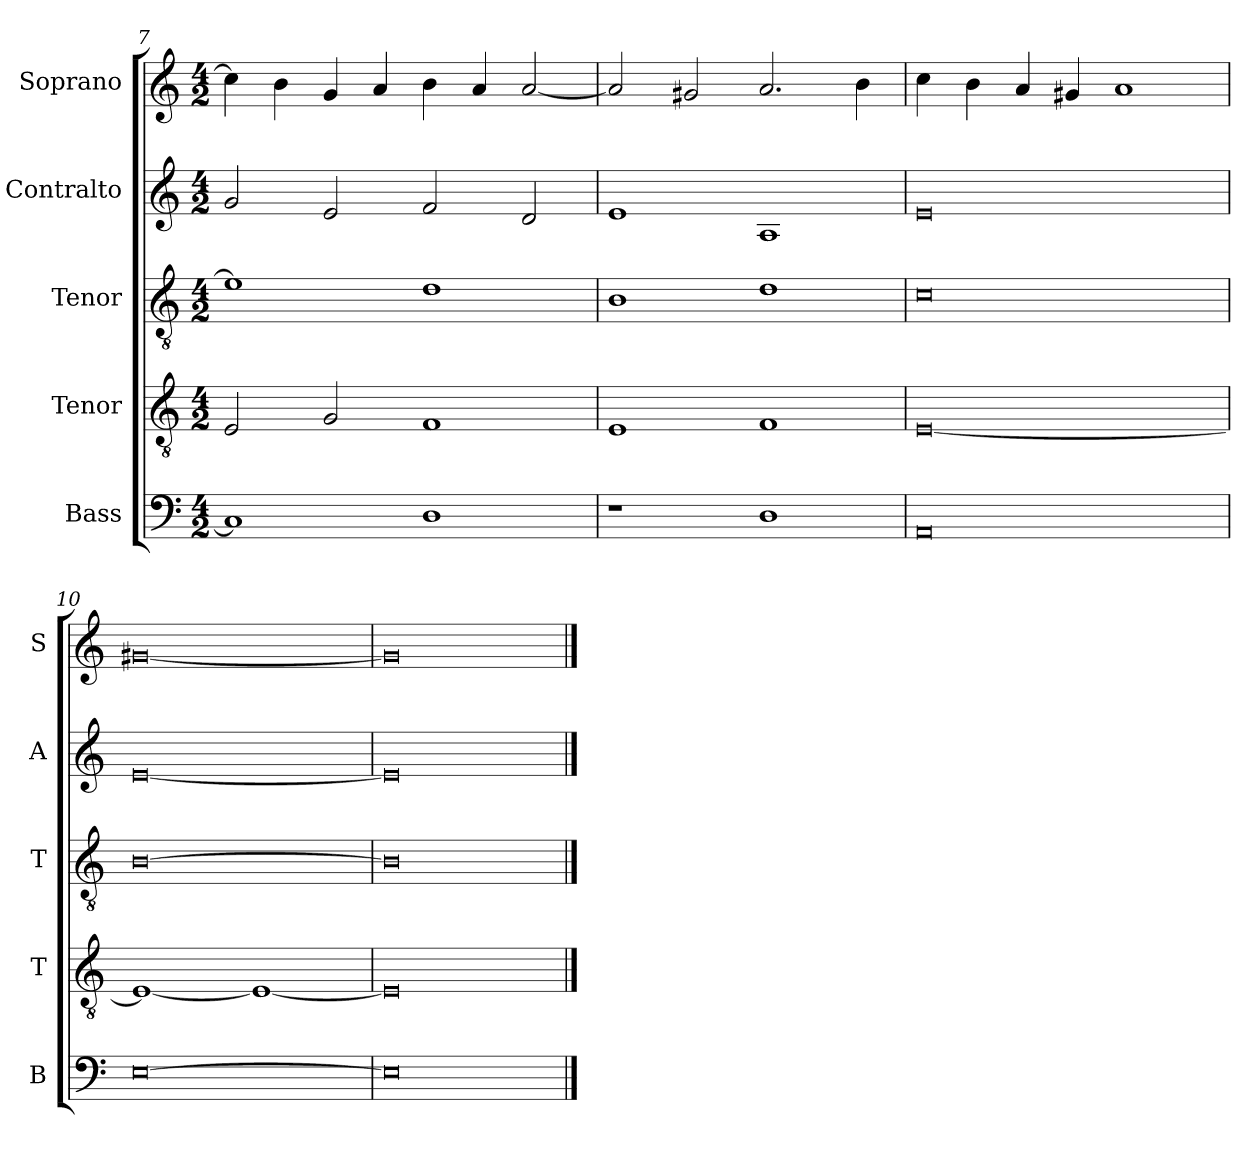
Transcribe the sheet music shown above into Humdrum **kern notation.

**kern	**kern	**kern	**kern	**kern
*part5	*part4	*part3	*part2	*part1
*staff5	*staff4	*staff3	*staff2	*staff1
*I"Bass	*I"Tenor	*I"Tenor	*I"Contralto	*I"Soprano
*I'B	*I'T	*I'T	*I'A	*I'S
*clefF4	*clefGv2	*clefGv2	*clefG2	*clefG2
*k[]	*k[]	*k[]	*k[]	*k[]
*E:phr	*E:phr	*E:phr	*E:phr	*E:phr
*M4/2	*M4/2	*M4/2	*M4/2	*M4/2
=7	=7	=7	=7	=7
1C]	2E	1e]	2g	4cc]
.	.	.	.	4b
.	2G	.	2e	4g
.	.	.	.	4a
1D	1F	1d	2f	4b
.	.	.	.	4a
.	.	.	2d	[2a
=8	=8	=8	=8	=8
1r	1E	1B	1e	2a]
.	.	.	.	2g#X
1D	1F	1d	1A	2.a
.	.	.	.	4b
=9	=9	=9	=9	=9
0AA	[0E	0c	0e	4cc
.	.	.	.	4b
.	.	.	.	4a
.	.	.	.	4g#X
.	.	.	.	1a
=10	=10	=10	=10	=10
[0E	1E_	[0B	[0e	[0g#X
.	1E_	.	.	.
=11	=11	=11	=11	=11
0E]	0E]	0B]	0e]	0g#]
==	==	==	==	==
*-	*-	*-	*-	*-
